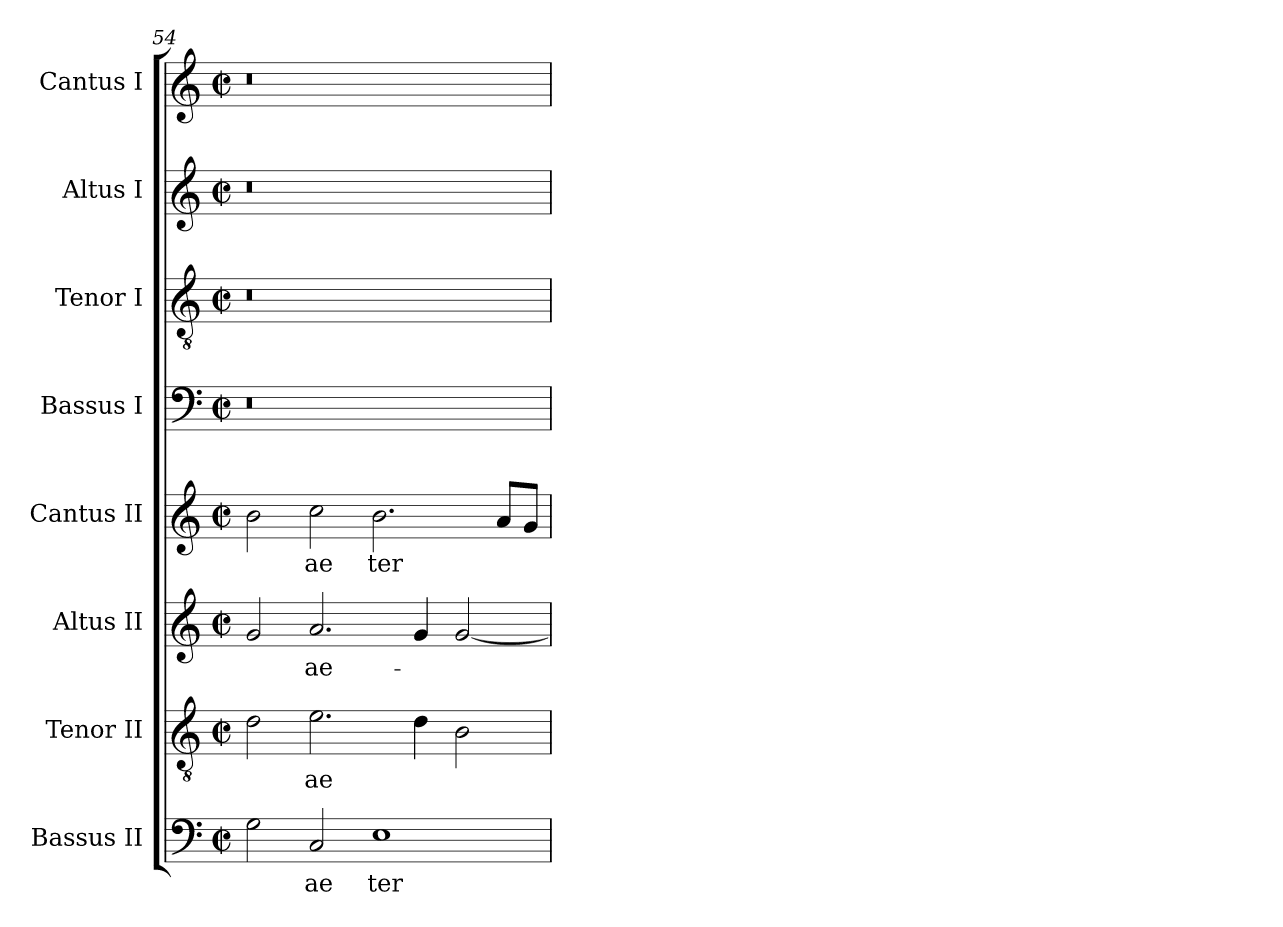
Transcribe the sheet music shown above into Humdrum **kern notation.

**kern	**text	**kern	**text	**kern	**text	**kern	**text	**kern	**kern	**kern	**kern
*part8	*part8	*part7	*part7	*part6	*part6	*part5	*part5	*part4	*part3	*part2	*part1
*staff8	*staff8	*staff7	*staff7	*staff6	*staff6	*staff5	*staff5	*staff4	*staff3	*staff2	*staff1
*I"Bassus II	*	*I"Tenor II	*	*I"Altus II	*	*I"Cantus II	*	*I"Bassus I	*I"Tenor I	*I"Altus I	*I"Cantus I
*clefF4	*	*clefGv2	*	*clefG2	*	*clefG2	*	*clefF4	*clefGv2	*clefG2	*clefG2
*	*	*	*	*	*	*	*	*	*	*k[]	*
*	*	*	*	*	*	*	*	*	*	*C:	*
*M2/2	*	*M2/2	*	*M2/2	*	*M2/2	*	*M2/2	*M2/2	*M2/2	*M2/2
*met(c|)	*	*met(c|)	*	*met(c|)	*	*met(c|)	*	*met(c|)	*met(c|)	*met(c|)	*met(c|)
=54	=54	=54	=54	=54	=54	=54	=54	=54	=54	=54	=54
2G\	.	2d\	.	2g/	.	2b\	.	0r	0r	0r	0r
!	!LO:LY:b:cj	!	!LO:LY:b:cj	!	!LO:LY:b:cj	!	!LO:LY:b:cj	!	!	!	!
2C/	ae	2.e\	ae	2.a/	ae-	2cc\	ae	.	.	.	.
!	!LO:LY:b:cj	!	!	!	!	!	!LO:LY:b	!	!	!	!
1E	ter	.	.	.	.	2.b\	ter	.	.	.	.
.	.	4d\	.	4g/	.	.	.	.	.	.	.
.	.	2B\	.	[<2g/	.	.	.	.	.	.	.
.	.	.	.	.	.	8a/L	.	.	.	.	.
.	.	.	.	.	.	8g/J	.	.	.	.	.
=	=	=	=	=	=	=	=	=	=	=	=
*-	*-	*-	*-	*-	*-	*-	*-	*-	*-	*-	*-
